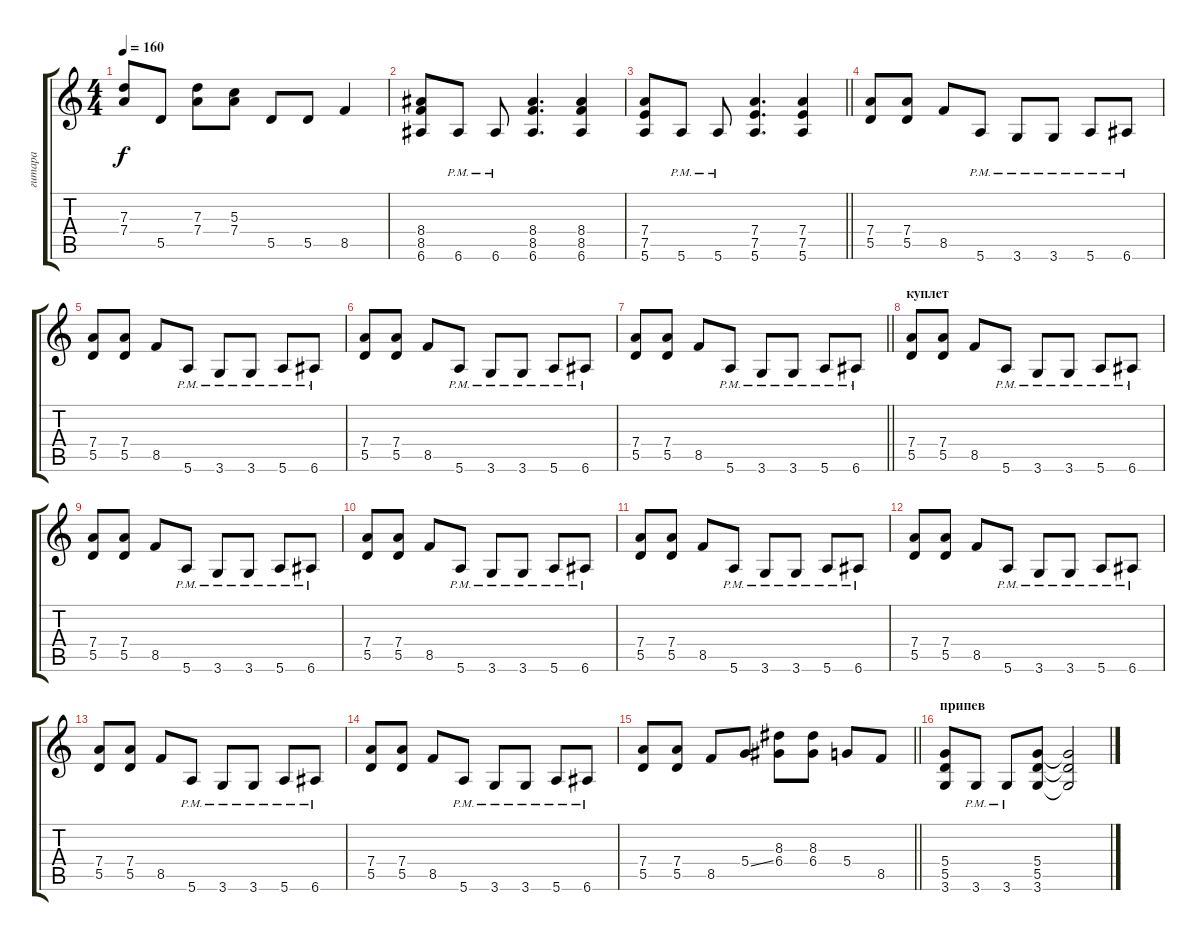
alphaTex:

\track ("гитара" "гитара") {instrument distortionguitar}
\staff {score tabs}
\tuning (E4 B3 G3 D3 A2 E2) {hide}
\ts (4 4)
\tempo 160
\clef g2
\ks c
(7.3 7.4).8{dy f} 5.5.8 (7.3 7.4).8 (5.3 7.4).8 5.5.8 5.5.8 8.5.4 |
(8.4 8.5 6.6).8 6.6{pm}.8 6.6{pm}.8 (8.4 8.5 6.6).4{d} (8.4 8.5 6.6).4 |
\barLineRight lightlight
(7.4 7.5 5.6).8 5.6{pm}.8 5.6{pm}.8 (7.4 7.5 5.6).4{d} (7.4 7.5 5.6).4 |
\section ("" "")
(7.4 5.5).8 (7.4 5.5).8 8.5.8 5.6{pm}.8 3.6{pm}.8 3.6{pm}.8 5.6{pm}.8 6.6{pm}.8 |
(7.4 5.5).8 (7.4 5.5).8 8.5.8 5.6{pm}.8 3.6{pm}.8 3.6{pm}.8 5.6{pm}.8 6.6{pm}.8 |
(7.4 5.5).8 (7.4 5.5).8 8.5.8 5.6{pm}.8 3.6{pm}.8 3.6{pm}.8 5.6{pm}.8 6.6{pm}.8 |
\barLineRight lightlight
(7.4 5.5).8 (7.4 5.5).8 8.5.8 5.6{pm}.8 3.6{pm}.8 3.6{pm}.8 5.6{pm}.8 6.6{pm}.8 |
\section ("" "куплет")
(7.4 5.5).8 (7.4 5.5).8 8.5.8 5.6{pm}.8 3.6{pm}.8 3.6{pm}.8 5.6{pm}.8 6.6{pm}.8 |
(7.4 5.5).8 (7.4 5.5).8 8.5.8 5.6{pm}.8 3.6{pm}.8 3.6{pm}.8 5.6{pm}.8 6.6{pm}.8 |
(7.4 5.5).8 (7.4 5.5).8 8.5.8 5.6{pm}.8 3.6{pm}.8 3.6{pm}.8 5.6{pm}.8 6.6{pm}.8 |
(7.4 5.5).8 (7.4 5.5).8 8.5.8 5.6{pm}.8 3.6{pm}.8 3.6{pm}.8 5.6{pm}.8 6.6{pm}.8 |
(7.4 5.5).8 (7.4 5.5).8 8.5.8 5.6{pm}.8 3.6{pm}.8 3.6{pm}.8 5.6{pm}.8 6.6{pm}.8 |
(7.4 5.5).8 (7.4 5.5).8 8.5.8 5.6{pm}.8 3.6{pm}.8 3.6{pm}.8 5.6{pm}.8 6.6{pm}.8 |
(7.4 5.5).8 (7.4 5.5).8 8.5.8 5.6{pm}.8 3.6{pm}.8 3.6{pm}.8 5.6{pm}.8 6.6{pm}.8 |
\barLineRight lightlight
(7.4 5.5).8 (7.4 5.5).8 8.5.8 5.4{ss}.8 (8.3 6.4).8 (8.3 6.4).8 5.4.8 8.5.8 |
\section ("" "припев")
(5.4 5.5 3.6).8 3.6{pm}.8 3.6{pm}.8 (5.4 5.5 3.6).8 (5.4{t} 5.5{t} 3.6{t}).2
